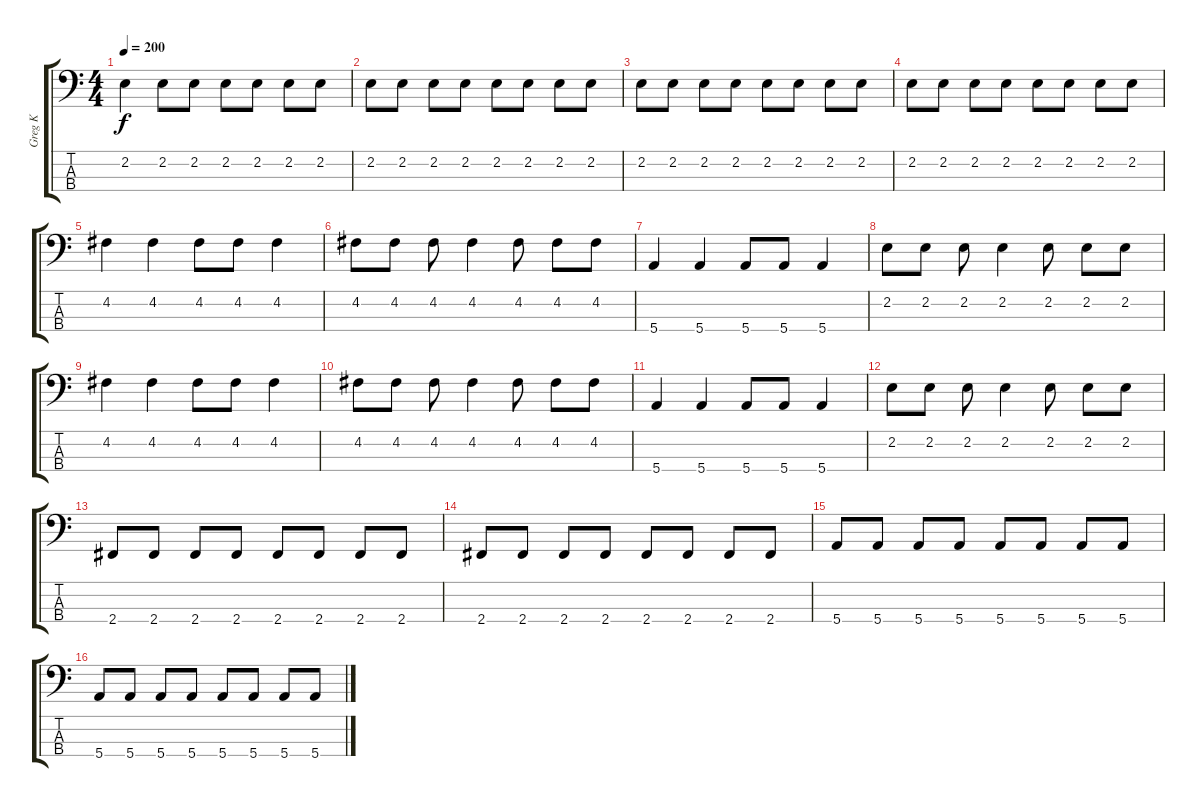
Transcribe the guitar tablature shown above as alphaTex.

\track ("Greg K" "Greg K") {instrument electricbasspick}
\staff {score tabs}
\tuning (G2 D2 A1 E1) {hide}
\ts (4 4)
\tempo 200
\clef f4
\ks c
2.2.4{dy f} 2.2.8 2.2.8 2.2.8 2.2.8 2.2.8 2.2.8 |
2.2.8 2.2.8 2.2.8 2.2.8 2.2.8 2.2.8 2.2.8 2.2.8 |
2.2.8 2.2.8 2.2.8 2.2.8 2.2.8 2.2.8 2.2.8 2.2.8 |
2.2.8 2.2.8 2.2.8 2.2.8 2.2.8 2.2.8 2.2.8 2.2.8 |
4.2.4 4.2.4 4.2.8 4.2.8 4.2.4 |
4.2.8 4.2.8 4.2.8 4.2.4 4.2.8 4.2.8 4.2.8 |
5.4.4 5.4.4 5.4.8 5.4.8 5.4.4 |
2.2.8 2.2.8 2.2.8 2.2.4 2.2.8 2.2.8 2.2.8 |
4.2.4 4.2.4 4.2.8 4.2.8 4.2.4 |
4.2.8 4.2.8 4.2.8 4.2.4 4.2.8 4.2.8 4.2.8 |
5.4.4 5.4.4 5.4.8 5.4.8 5.4.4 |
2.2.8 2.2.8 2.2.8 2.2.4 2.2.8 2.2.8 2.2.8 |
2.4.8 2.4.8 2.4.8 2.4.8 2.4.8 2.4.8 2.4.8 2.4.8 |
2.4.8 2.4.8 2.4.8 2.4.8 2.4.8 2.4.8 2.4.8 2.4.8 |
5.4.8 5.4.8 5.4.8 5.4.8 5.4.8 5.4.8 5.4.8 5.4.8 |
5.4.8 5.4.8 5.4.8 5.4.8 5.4.8 5.4.8 5.4.8 5.4.8
